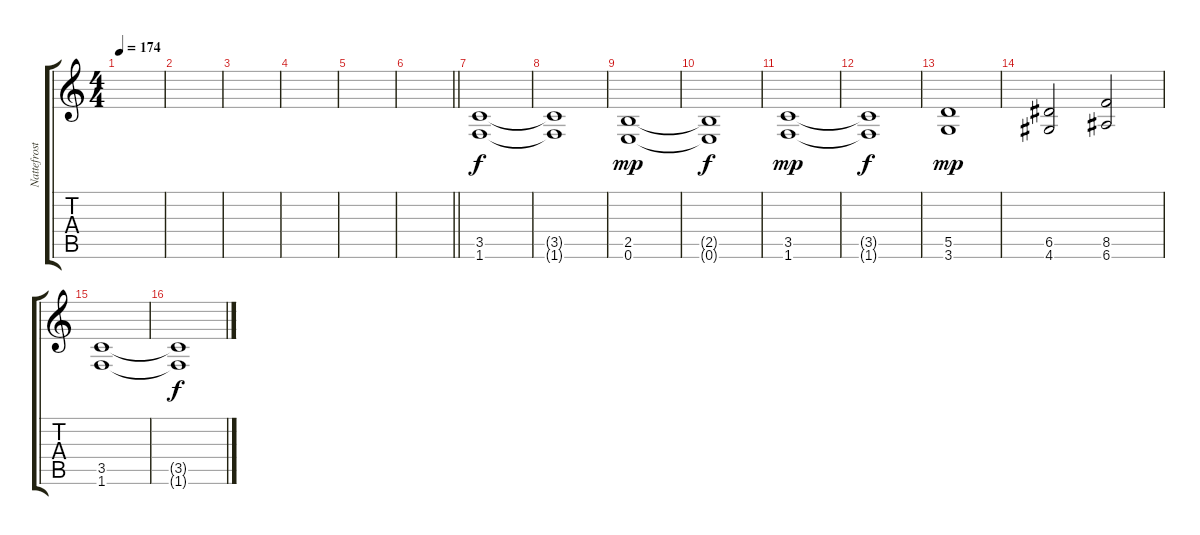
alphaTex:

\track ("Nattefrost - Guitar" "Nattefrost") {instrument distortionguitar}
\staff {score tabs}
\tuning (E4 B3 G3 D3 A2 E2) {hide}
\ts (4 4)
\tempo 174
\clef g2
\ks c
|
|
|
|
|
\barLineRight lightlight
|
(3.5 1.6).1 |
(3.5{t} 1.6{t}).1{dy f} |
(2.5 0.6).1{dy mp} |
(2.5{t} 0.6{t}).1{dy f} |
(3.5 1.6).1{dy mp} |
(3.5{t} 1.6{t}).1{dy f} |
(5.5 3.6).1{dy mp} |
(6.5 4.6).2 (8.5 6.6).2 |
(3.5 1.6).1 |
(3.5{t} 1.6{t}).1{dy f}
